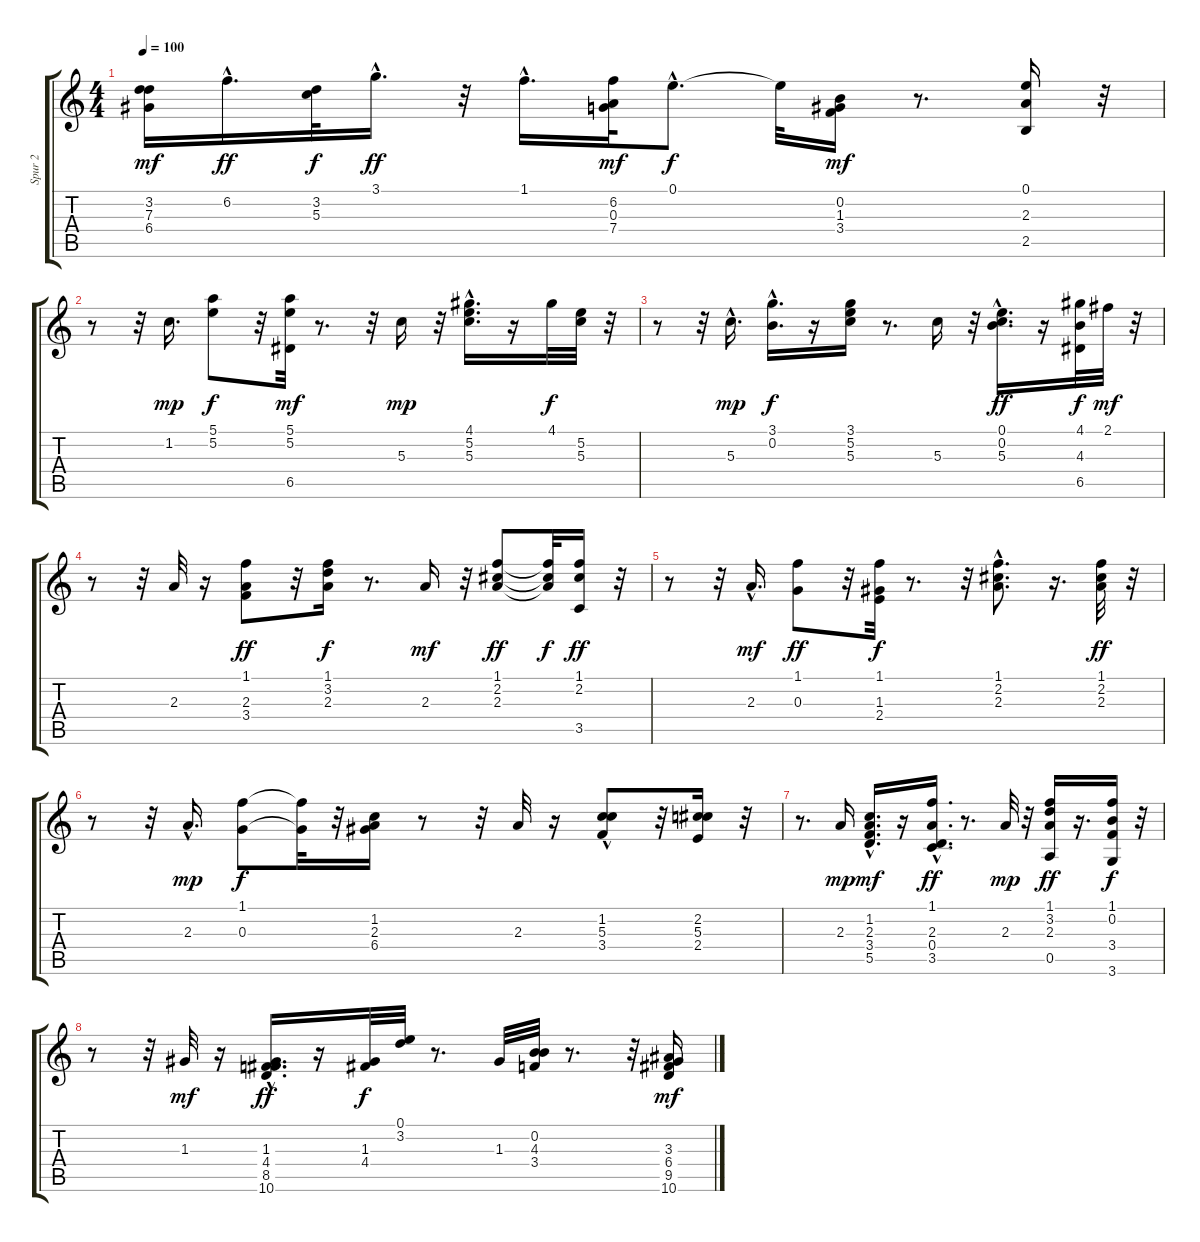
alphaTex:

\track ("Spur 2" "Spur 2") {instrument acousticguitarnylon}
\staff {score tabs}
\tuning (E4 B3 G3 D3 A2 E2) {hide}
\ts (4 4)
\tempo 100
\clef g2
\ks c
(3.2 7.3 6.4).16{dy mf} 6.2{hac}.16{d dy ff} (3.2 5.3).32{dy f} 3.1{hac}.16{d dy ff} r.32 1.1{hac}.16{d} (6.2 0.3 7.4).32{dy mf} 0.1{hac}.8{d dy f} 0.1{t}.32 (0.2 1.3 3.4).16{dy mf} r.8{d} (0.1 2.3 2.5).16 r.32 |
r.8 r.32 1.2.16{d dy mp} (5.1 5.2).8{dy f} r.32 (5.1 5.2 6.5).32{dy mf} r.8{d} r.32 5.3.16{dy mp} r.32 (4.1{hac} 5.2 5.3{hac}).16{d} r.16 4.1.32{dy f} (5.2 5.3).32 r.32 |
r.8 r.32 5.3{hac}.16{d dy mp} (3.1{hac} 0.2{hac}).16{d dy f} r.16 (3.1 5.2 5.3).16 r.8{d} 5.3.16 r.32 (0.1{hac} 0.2 5.3).16{d dy ff} r.16 (4.1 4.3 6.5).32{dy f} 2.1.32{dy mf} r.32 |
r.8 r.32 2.3.32 r.16 (1.1 2.3 3.4).8{dy ff} r.32 (1.1 3.2 2.3).16{dy f} r.8{d} 2.3.16{dy mf} r.32 (1.1 2.2 2.3).8{dy ff} (1.1{t} 2.2{t} 2.3{t}).32{dy f} (1.1 2.2 3.5).16{dy ff} r.32 |
r.8 r.32 2.3{hac}.16{d dy mf} (1.1 0.3).8{dy ff} r.32 (1.1 1.3 2.4).32{dy f} r.8{d} r.32 (1.1{hac} 2.2{hac} 2.3).8{d} r.16{d} (1.1 2.2 2.3).32{dy ff} r.32 |
r.8 r.32 2.3{hac}.16{d dy mp} (1.1 0.3).8{dy f} (1.1{t} 0.3{t}).32 r.32 (1.2 2.3 6.4).16 r.8 r.32 2.3.32 r.16 (1.2{hac} 5.3 3.4{hac}).8 r.32 (2.2 5.3 2.4).16 r.32 |
r.8{d} 2.3.16{dy mp} (1.2{hac} 2.3{hac} 3.4{hac} 5.5{hac}).16{d dy mf} r.16 (1.1{hac} 2.3 0.4 3.5).16{d dy ff} r.8{d} 2.3.32{dy mp} r.32 (1.1 3.2 2.3 0.5).16{dy ff} r.16{d} (1.1 0.2 3.4 3.6).16{dy f} r.32 |
r.8 r.32 1.3.32{dy mf} r.16 (1.3{hac} 4.4{hac} 8.5{hac} 10.6{hac}).16{d dy ff} r.16 (1.3 4.4).32{dy f} (0.1 3.2).32 r.8{d} 1.3.32 (0.2 4.3 3.4).32 r.8{d} r.32 (3.3 6.4 9.5 10.6).16{dy mf}
